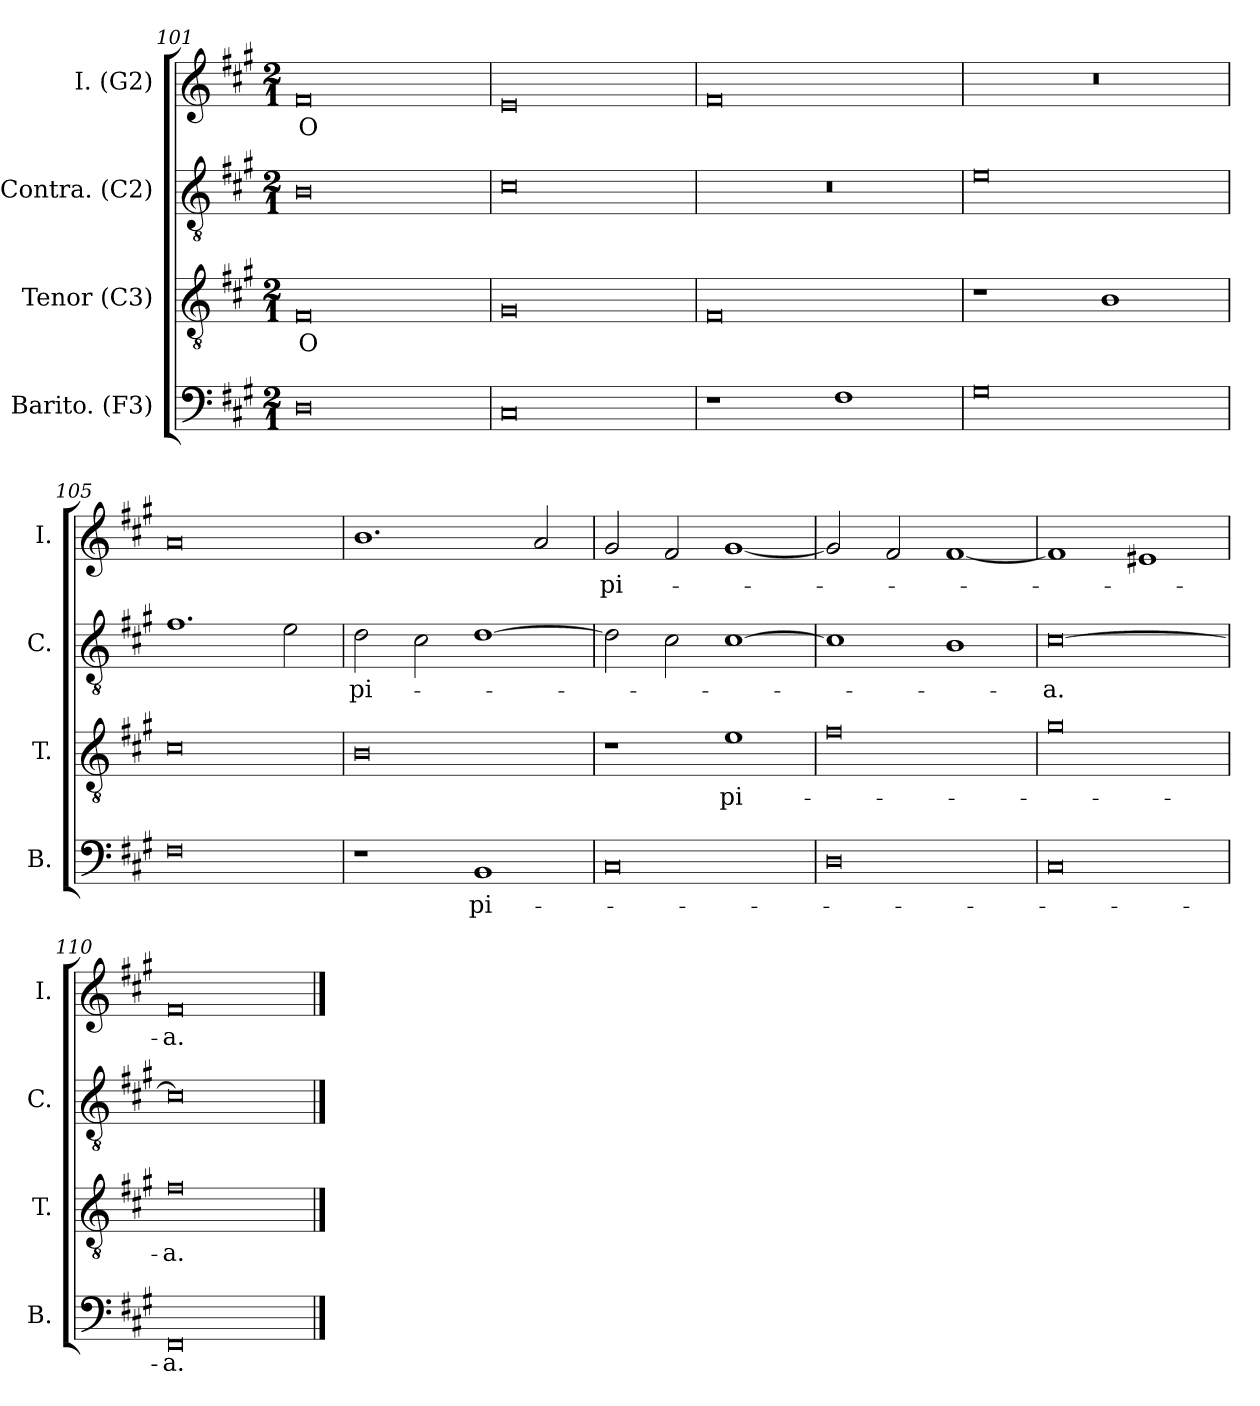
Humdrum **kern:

**kern	**text	**kern	**text	**kern	**text	**kern	**text
*part4	*part4	*part3	*part3	*part2	*part2	*part1	*part1
*staff4	*staff4	*staff3	*staff3	*staff2	*staff2	*staff1	*staff1
*I"Barito. (F3)	*	*I"Tenor (C3)	*	*I"Contra. (C2)	*	*I"I. (G2)	*
*I'B.	*	*I'T.	*	*I'C.	*	*I'I.	*
*clefF4	*	*clefGv2	*	*clefGv2	*	*clefG2	*
*	*	*ITrd7c12	*	*ITrd7c12	*	*	*
*k[f#c#g#]	*	*k[f#c#g#]	*	*k[f#c#g#]	*	*k[f#c#g#]	*
*A:	*	*A:	*	*A:	*	*A:	*
*M2/1	*	*M2/1	*	*M2/1	*	*M2/1	*
=101	=101	=101	=101	=101	=101	=101	=101
!	!	!	!LO:LY:b:color=#000000	!	!	!	!
!	!	!	!	!	!	!	!LO:LY:b:color=#000000
0Di	.	0FF#i	O	0BBi	.	0f#i	O
=102	=102	=102	=102	=102	=102	=102	=102
0C#i	.	0GG#i	.	0C#i	.	0ei	.
=103	=103	=103	=103	=103	=103	=103	=103
!	!	!	!	!LO:N:vis=1	!	!	!
1r	.	0FF#i	.	0r	.	0f#i	.
1F#i	.	.	.	.	.	.	.
=104	=104	=104	=104	=104	=104	=104	=104
!	!	!	!	!	!	!LO:N:vis=1	!
0G#i	.	1r	.	0Ei	.	0r	.
.	.	1BBi	.	.	.	.	.
=105	=105	=105	=105	=105	=105	=105	=105
0F#i	.	0C#i	.	1.F#i	.	0ai	.
.	.	.	.	2Ei\	.	.	.
!!LO:LB:g=z
=106	=106	=106	=106	=106	=106	=106	=106
!	!	!	!	!	!LO:LY:b:color=#000000	!	!
1r	.	0BBi	.	2Di\	pi-	1.bi	.
.	.	.	.	2C#i\	.	.	.
!	!LO:LY:b:color=#000000	!	!	!	!	!	!
1BBi	pi-	.	.	[1Di	.	.	.
.	.	.	.	.	.	2ai/	.
=107	=107	=107	=107	=107	=107	=107	=107
!	!	!	!	!	!	!	!LO:LY:b:color=#000000
0C#i	.	1r	.	2Di\]	.	2g#i/	pi-
.	.	.	.	2C#i\	.	2f#i/	.
!	!	!	!LO:LY:b:color=#000000	!	!	!	!
.	.	1Ei	pi-	[1C#i	.	[1g#i	.
=108	=108	=108	=108	=108	=108	=108	=108
0Di	.	0F#i	.	1C#i]	.	2g#i/]	.
.	.	.	.	.	.	2f#i/	.
.	.	.	.	1BBi	.	[1f#i	.
=109	=109	=109	=109	=109	=109	=109	=109
!	!	!	!	!	!LO:LY:b:color=#000000	!	!
0C#i	.	0G#i	.	[0C#i	-a.	1f#i]	.
.	.	.	.	.	.	1e#i	.
=110	=110	=110	=110	=110	=110	=110	=110
!	!LO:LY:b:color=#000000	!	!	!	!	!	!
!	!	!	!LO:LY:b:color=#000000	!	!	!	!
!	!	!	!	!	!	!	!LO:LY:b:color=#000000
0FF#i	-a.	0F#i	-a.	0C#i]	.	0f#i	-a.
==	==	==	==	==	==	==	==
*-	*-	*-	*-	*-	*-	*-	*-
